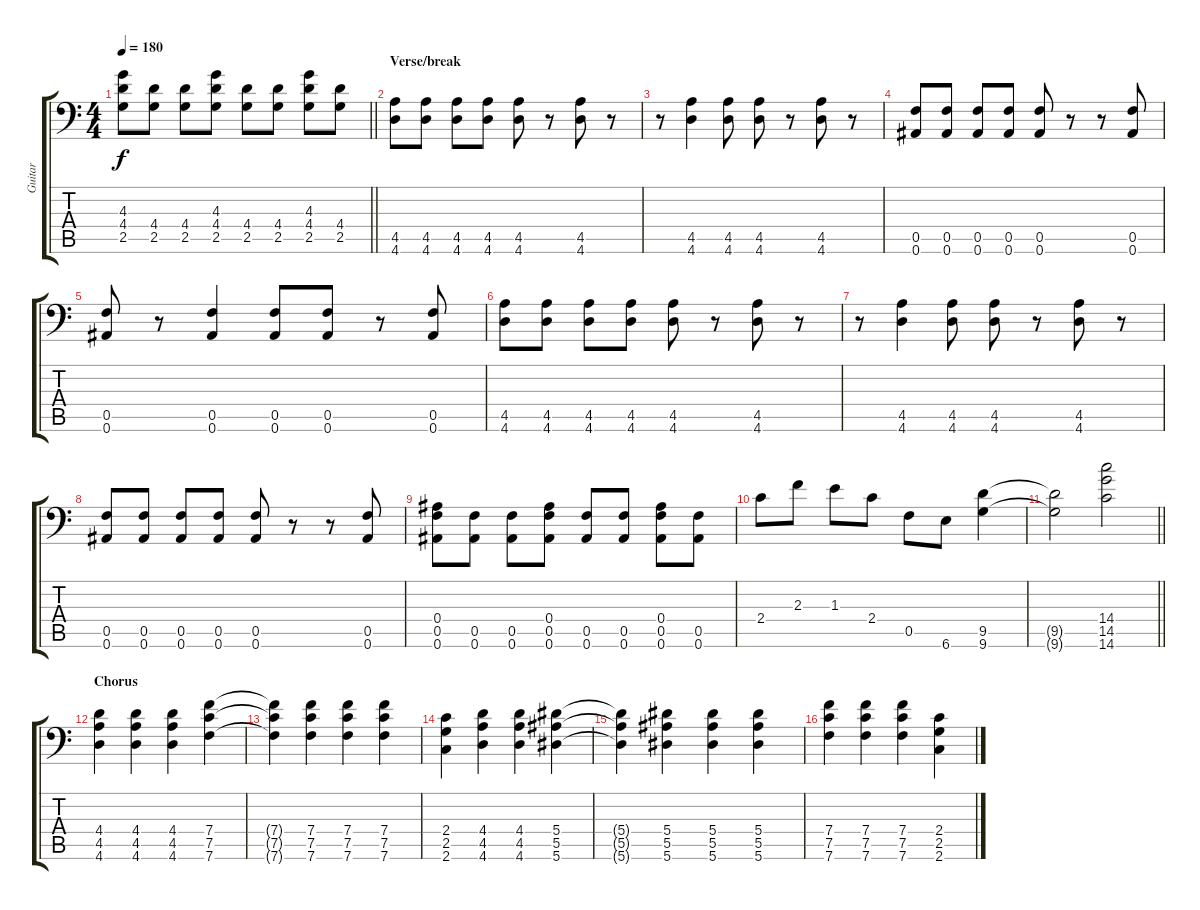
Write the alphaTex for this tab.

\track ("Guitar" "Guitar") {instrument distortionguitar}
\staff {score tabs}
\tuning (C4 G3 Eb3 Bb2 F2 Bb1) {hide}
\ts (4 4)
\tempo 180
\clef f4
\barLineRight lightlight
\ks c
(4.3 4.4 2.5).8{dy f} (4.4 2.5).8 (4.4 2.5).8 (4.3 4.4 2.5).8 (4.4 2.5).8 (4.4 2.5).8 (4.3 4.4 2.5).8 (4.4 2.5).8 |
\section ("" "Verse/break")
(4.5 4.6).8 (4.5 4.6).8 (4.5 4.6).8 (4.5 4.6).8 (4.5 4.6).8 r.8 (4.5 4.6).8 r.8 |
r.8 (4.5 4.6).4 (4.5 4.6).8 (4.5 4.6).8 r.8 (4.5 4.6).8 r.8 |
(0.5 0.6).8 (0.5 0.6).8 (0.5 0.6).8 (0.5 0.6).8 (0.5 0.6).8 r.8 r.8 (0.5 0.6).8 |
(0.5 0.6).8 r.8 (0.5 0.6).4 (0.5 0.6).8 (0.5 0.6).8 r.8 (0.5 0.6).8 |
(4.5 4.6).8 (4.5 4.6).8 (4.5 4.6).8 (4.5 4.6).8 (4.5 4.6).8 r.8 (4.5 4.6).8 r.8 |
r.8 (4.5 4.6).4 (4.5 4.6).8 (4.5 4.6).8 r.8 (4.5 4.6).8 r.8 |
(0.5 0.6).8 (0.5 0.6).8 (0.5 0.6).8 (0.5 0.6).8 (0.5 0.6).8 r.8 r.8 (0.5 0.6).8 |
(0.4 0.5 0.6).8 (0.5 0.6).8 (0.5 0.6).8 (0.4 0.5 0.6).8 (0.5 0.6).8 (0.5 0.6).8 (0.4 0.5 0.6).8 (0.5 0.6).8 |
2.4.8 2.3.8 1.3.8 2.4.8 0.5.8 6.6.8 (9.5 9.6).4 |
\barLineRight lightlight
(9.5{t} 9.6{t}).2 (14.4 14.5 14.6).2 |
\section ("" "Chorus")
(4.4 4.5 4.6).4 (4.4 4.5 4.6).4 (4.4 4.5 4.6).4 (7.4 7.5 7.6).4 |
(7.4{t} 7.5{t} 7.6{t}).4 (7.4 7.5 7.6).4 (7.4 7.5 7.6).4 (7.4 7.5 7.6).4 |
(2.4 2.5 2.6).4 (4.4 4.5 4.6).4 (4.4 4.5 4.6).4 (5.4 5.5 5.6).4 |
(5.4{t} 5.5{t} 5.6{t}).4 (5.4 5.5 5.6).4 (5.4 5.5 5.6).4 (5.4 5.5 5.6).4 |
(7.4 7.5 7.6).4 (7.4 7.5 7.6).4 (7.4 7.5 7.6).4 (2.4 2.5 2.6).4
